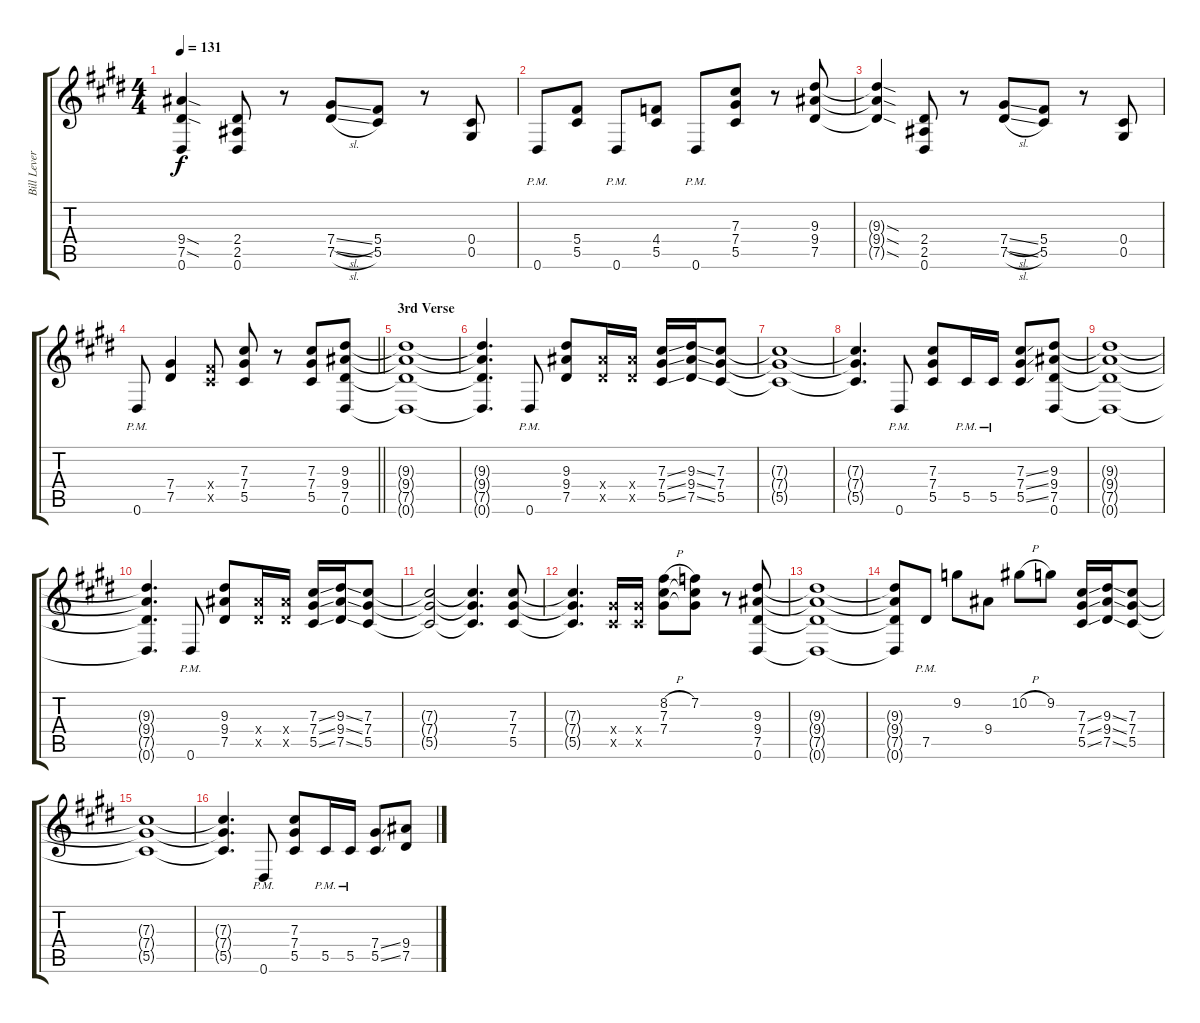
\track ("Bill Leverty Dist. Rhy Left" "Bill Lever") {instrument distortionguitar}
\staff {score tabs}
\tuning (Eb4 Bb3 Gb3 Db3 Ab2 Eb2) {hide}
\ts (4 4)
\tempo 131
\clef g2
\ks e
(9.4{sod t} 7.5{sod t} 0.6{t}).4{dy f} (2.4 2.5 0.6).8 r.8 (7.4{sl} 7.5{sl}).8 (5.4 5.5).8 r.8 (0.4 0.5).8 |
0.6{pm}.8 (5.4 5.5).8 0.6{pm}.8 (4.4 5.5).8 0.6{pm}.8 (7.3 7.4 5.5).8 r.8 (9.3 9.4 7.5).8 |
(9.3{sod t} 9.4{sod t} 7.5{sod t}).4 (2.4 2.5 0.6).8 r.8 (7.4{sl} 7.5{sl}).8 (5.4 5.5).8 r.8 (0.4 0.5).8 |
\barLineRight lightlight
0.6{pm}.8 (7.4 7.5).4 (5.4{x} 5.5{x}).8 (7.3 7.4 5.5).8 r.8 (7.3 7.4 5.5).8 (9.3 9.4 7.5 0.6).8 |
\section ("" "3rd Verse")
(9.3{t} 9.4{t} 7.5{t} 0.6{t}).1 |
(9.3{t} 9.4{t} 7.5{t} 0.6{t}).4{d} 0.6{pm}.8 (9.3 9.4 7.5).8 (9.4{x} 7.5{x}).16 (9.4{x} 7.5{x}).16 (7.3{ss} 7.4{ss} 5.5{ss}).16 (9.3{ss} 9.4{ss} 7.5{ss}).16 (7.3 7.4 5.5).8 |
(7.3{t} 7.4{t} 5.5{t}).1 |
(7.3{t} 7.4{t} 5.5{t}).4{d} 0.6{pm}.8 (7.3 7.4 5.5).8 5.5{pm}.16 5.5{pm}.16 (7.3{ss} 7.4{ss} 5.5{ss}).8 (9.3 9.4 7.5 0.6).8 |
(9.3{t} 9.4{t} 7.5{t} 0.6{t}).1 |
(9.3{t} 9.4{t} 7.5{t} 0.6{t}).4{d} 0.6{pm}.8 (9.3 9.4 7.5).8 (9.4{x} 7.5{x}).16 (9.4{x} 7.5{x}).16 (7.3{ss} 7.4{ss} 5.5{ss}).16 (9.3{ss} 9.4{ss} 7.5{ss}).16 (7.3 7.4 5.5).8 |
(7.3{t} 7.4{t} 5.5{t}).2 (7.3{t} 7.4{t} 5.5{t}).4{d} (7.3 7.4 5.5).8 |
(7.3{t} 7.4{t} 5.5{t}).4{d} (7.4{x} 5.5{x}).16 (7.4{x} 5.5{x}).16 (8.2{h} 7.3 7.4).8 (7.2 7.3{t} 7.4{t}).8 r.8 (9.3 9.4 7.5 0.6).8 |
(9.3{t} 9.4{t} 7.5{t} 0.6{t}).1 |
(9.3{t} 9.4{t} 7.5{t} 0.6{t}).8 7.5{pm}.8 9.2.8 9.4.8 10.2{h}.8 9.2.8 (7.3{ss} 7.4{ss} 5.5{ss}).16 (9.3{ss} 9.4{ss} 7.5{ss}).16 (7.3 7.4 5.5).8 |
(7.3{t} 7.4{t} 5.5{t}).1 |
(7.3{t} 7.4{t} 5.5{t}).4{d} 0.6{pm}.8 (7.3 7.4 5.5).8 5.5{pm}.16 5.5{pm}.16 (7.4{ss} 5.5{ss}).8 (9.4 7.5).8
